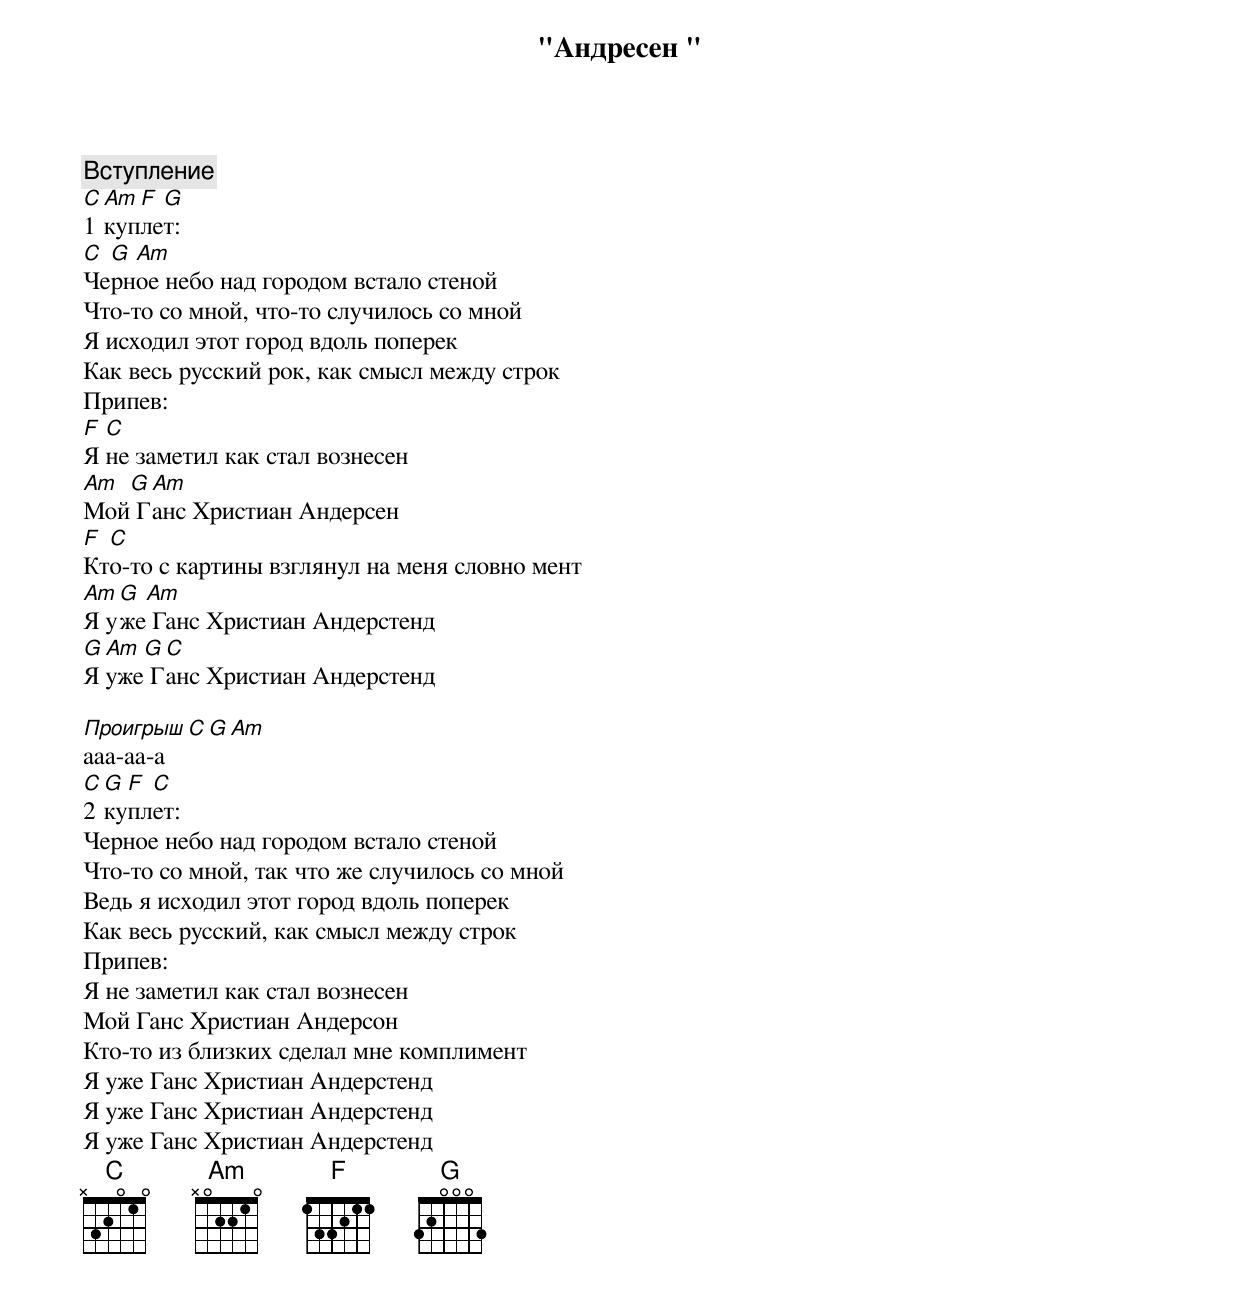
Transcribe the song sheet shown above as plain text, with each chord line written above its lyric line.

"Андресен "

Вступление
C Am F G
1 куплет:
C G Am
Черное небо над городом встало стеной
Что-то со мной, что-то случилось со мной
Я исходил этот город вдоль поперек
Как весь русский рок, как смысл между строк
Припев:
F C
Я не заметил как стал вознесен
Am G Am
Мой Ганс Христиан Андерсен
F C
Кто-то с картины взглянул на меня словно мент
Am G Am
Я уже Ганс Христиан Андерстенд
G Am G C
Я уже Ганс Христиан Андерстенд

Проигрыш C G Am
ааа-аа-а
C G F C
2 куплет:
Черное небо над городом встало стеной
Что-то со мной, так что же случилось со мной
Ведь я исходил этот город вдоль поперек
Как весь русский, как смысл между строк
Припев:
Я не заметил как стал вознесен
Мой Ганс Христиан Андерсон
Кто-то из близких сделал мне комплимент
Я уже Ганс Христиан Андерстенд
Я уже Ганс Христиан Андерстенд
Я уже Ганс Христиан Андерстенд
